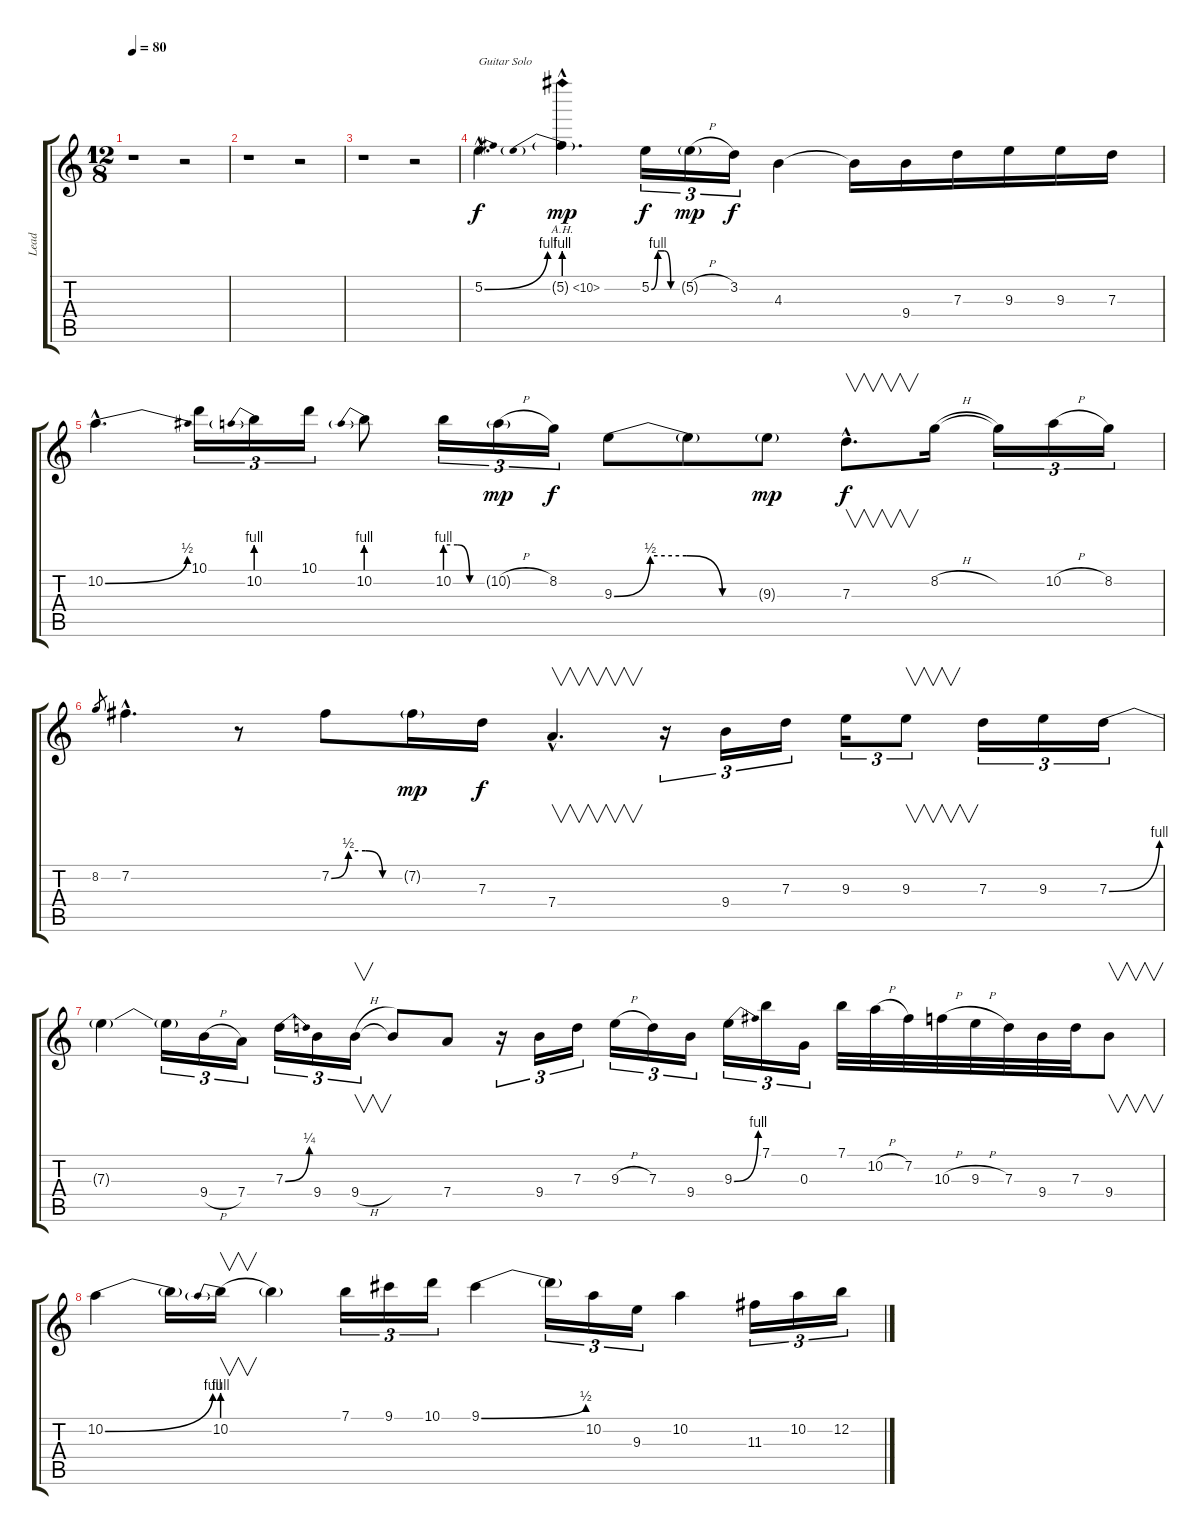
\track ("Lead" "Lead") {instrument distortionguitar}
\staff {score tabs}
\tuning (E4 B3 G3 D3 A2 E2) {hide}
\ts (12 8)
\tempo 80
\clef g2
\ks c
r.1{dy f} r.2 |
r.1 r.2 |
r.1 r.2 |
5.2{be (bend 0 0 60 4) hac}.4{d txt "Guitar Solo"} 5.2{be (prebend 0 4 60 4) ah 5 g hac}.4{d dy mp} 5.2{be (custom 0 0 15 4 30 4 45 0 60 0)}.16{tu (3 2) dy f} 5.2{h g}.16{tu (3 2) dy mp} 3.2.16{tu (3 2) dy f} 4.3.4 4.3{t}.16 9.4.16 7.3.16 9.3.16 9.3.16 7.3.16 |
10.2{be (bend 0 0 60 2) hac}.4{d} 10.1.16{tu (3 2)} 10.2{be (prebend 0 4 60 4)}.16{tu (3 2)} 10.1.16{tu (3 2)} 10.2{be (prebend 0 4 60 4)}.8 10.2{be (custom 0 4 20 4 40 0 60 0)}.16{tu (3 2)} 10.2{h g}.16{tu (3 2) dy mp} 8.2.16{tu (3 2) dy f} 9.3{be (custom 0 0 15 2 30 2 45 0 60 0)}.8 9.3{t}.8 9.3{g}.8{dy mp} 7.3{hac}.8{v d dy f} 8.2{h}.16 8.2{t}.16{tu (3 2)} 10.2{h}.16{tu (3 2)} 8.2.16{tu (3 2)} |
8.2.8{gr} 7.2{hac}.4{d} r.8 7.2{be (custom 0 0 15 2 30 2 45 0 60 0)}.8 7.2{g}.16{dy mp} 7.3.16{dy f} 7.4{hac}.4{v d} r.16{tu (3 2)} 9.4.16{tu (3 2)} 7.3.16{tu (3 2)} 9.3.16{tu (3 2)} 9.3.8{v tu (3 2)} 7.3.16{tu (3 2)} 9.3.16{tu (3 2)} 7.3{be (bend 0 0 60 4)}.16{tu (3 2)} |
7.3{t}.4 7.3{t}.16{tu (3 2)} 9.4{h}.16{tu (3 2)} 7.4.16{tu (3 2)} 7.3{be (bend 0 0 60 1)}.16{tu (3 2)} 9.4.16{tu (3 2)} 9.4{h}.16{v tu (3 2)} 9.4{t}.8 7.4.8 r.16{tu (3 2)} 9.4.16{tu (3 2)} 7.3.16{tu (3 2)} 9.3{h}.16{tu (3 2)} 7.3.16{tu (3 2)} 9.4.16{tu (3 2)} 9.3{be (bend 0 0 60 4)}.16{tu (3 2)} 7.1.16{tu (3 2)} 0.3.16{tu (3 2)} 7.1.32 10.2{h}.32 7.2.32 10.3{h}.32 9.3{h}.32 7.3.32 9.4.32 7.3.32 9.4.8{v} |
10.2{be (bend 0 0 60 4)}.4 10.2{t}.16 10.2{be (prebend 0 4 60 4)}.16{v} 10.2{t}.4 7.1.16{tu (3 2)} 9.1.16{tu (3 2)} 10.1.16{tu (3 2)} 9.1{be (bend 0 0 60 2)}.4 9.1{t}.16{tu (3 2)} 10.2.16{tu (3 2)} 9.3.16{tu (3 2)} 10.2.4 11.3.16{tu (3 2)} 10.2.16{tu (3 2)} 12.2.16{tu (3 2)}
